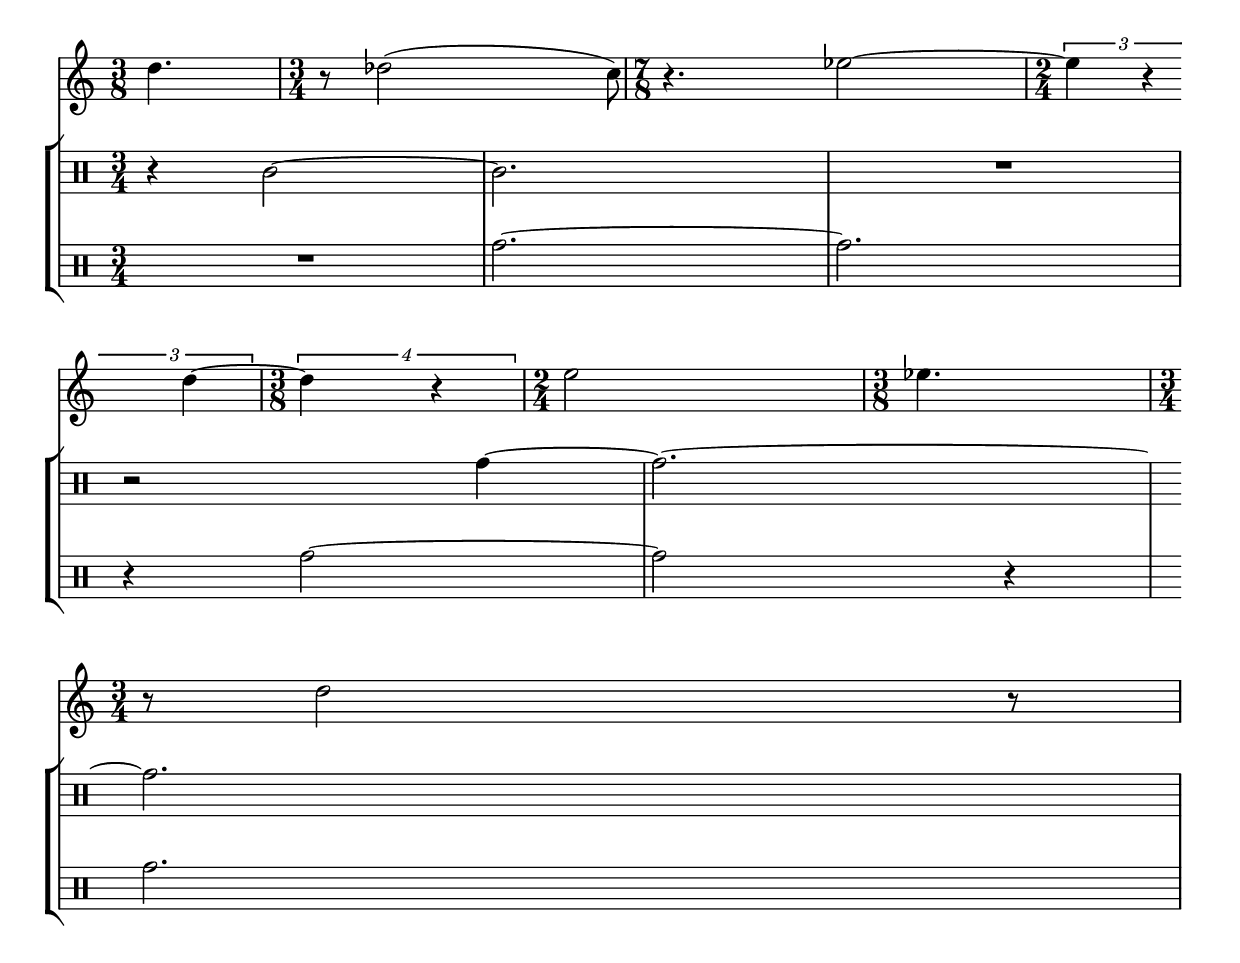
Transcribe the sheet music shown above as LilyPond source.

%% Do not edit this file; it is auto-generated from LSR http://lsr.dsi.unimi.it
%% This file is in the public domain.
\version "2.13.0"

\header {
  lsrtags = "rhythms, percussion"

  texidoc = "
In the following snippet, two parts have a completely different time
signature, yet remain synchronized. The bar lines can no longer be
printed at the @code{Score} level; to allow independent bar lines in
each part, the @code{Default_barline_engraver} and
@code{Timing_translator} are moved from the @code{Score} context to the
@code{Staff} context. 

"
  doctitle = "Printing music with different time signatures"
} % begin verbatim

\paper {
  indent = #0
  ragged-right = ##t
}

global = { \time 3/4 { s2.*3 } \bar "" \break { s2.*3 } }

\layout {
  \context {
    \Score
    \remove "Timing_translator"
    \remove "Time_signature_engraver"
    \remove "Default_bar_line_engraver"
    \override SpacingSpanner #'uniform-stretching = ##t
    \override SpacingSpanner #'strict-note-spacing = ##t
    proportionalNotationDuration = #(ly:make-moment 1 64)
  }
  \context {
    \Staff
    \consists "Timing_translator"
    \consists "Default_bar_line_engraver"
    \consists "Time_signature_engraver"
  }
  \context {
    \Voice
    \remove "Forbid_line_break_engraver"
    tupletFullLength = ##t
  }
}

Bassklarinette = \new Staff <<
  \global {
    \bar "|"
    \clef treble
    \time 3/8
    d''4.
    
    \bar "|"
    \time 3/4
    r8 des''2( c''8)
    
    \bar "|"
    \time 7/8
    r4. ees''2 ~
    
    \bar "|"
    \time 2/4
    \tupletUp
    \times 2/3 { ees''4 r4 d''4 ~ }
    
    \bar "|"
    \time 3/8
    \tupletUp
    \times 3/4 { d''4 r4 }
    
    \bar "|"
    \time 2/4
    e''2
    
    \bar "|"
    \time 3/8
    es''4.
    
    \bar "|"
    \time 3/4
    r8 d''2 r8
    \bar "|"
  }
>>

Perkussion = \new StaffGroup <<
  \new Staff <<
    \global {
      \bar "|"
      \clef percussion
      \time 3/4
      r4 c'2 ~
      
      \bar "|"
      c'2.
      
      \bar "|"
      R2.
      
      \bar "|"
      r2 g'4 ~
      
      \bar "|"
      g'2. ~
      
      \bar "|"
      g'2.
    }
  >>
  \new Staff <<
    \global {
      \bar "|"
      \clef percussion
      \time 3/4
      R2.
      
      \bar "|"
      g'2. ~
      
      \bar "|"
      g'2.
      
      \bar "|"
      r4 g'2 ~
      
      \bar "|"
      g'2 r4
      
      \bar "|"
      g'2.
    }
  >>
>>

\score {
  <<
    \Bassklarinette
    \Perkussion
  >>
}
